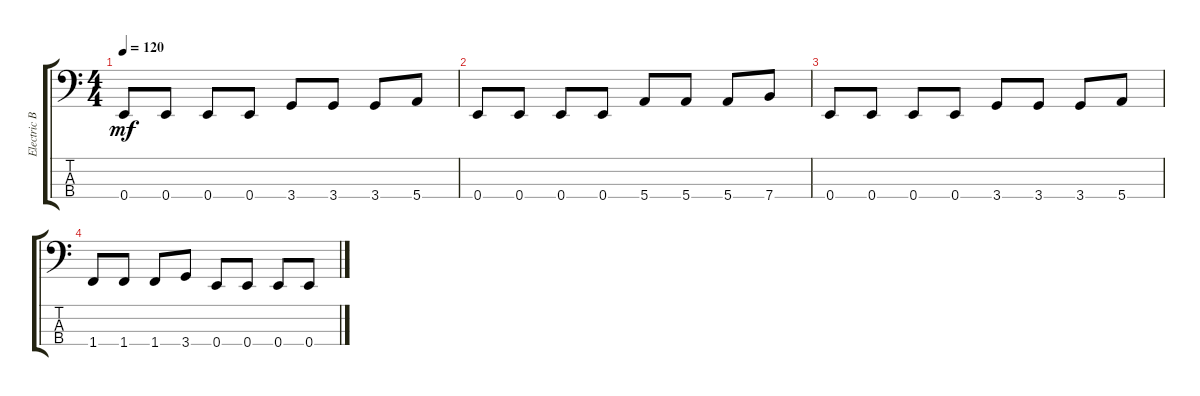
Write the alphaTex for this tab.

\track ("Electric Bass" "Electric B") {instrument electricbassfinger}
\staff {score tabs}
\tuning (G2 D2 A1 E1) {hide}
\ts (4 4)
\tempo 120
\clef f4
\ks c
0.4.8{dy mf instrument electricbassfinger} 0.4.8 0.4.8 0.4.8 3.4.8 3.4.8 3.4.8 5.4.8 |
0.4.8 0.4.8 0.4.8 0.4.8 5.4.8 5.4.8 5.4.8 7.4.8 |
0.4.8 0.4.8 0.4.8 0.4.8 3.4.8 3.4.8 3.4.8 5.4.8 |
1.4.8 1.4.8 1.4.8 3.4.8 0.4.8 0.4.8 0.4.8 0.4.8
